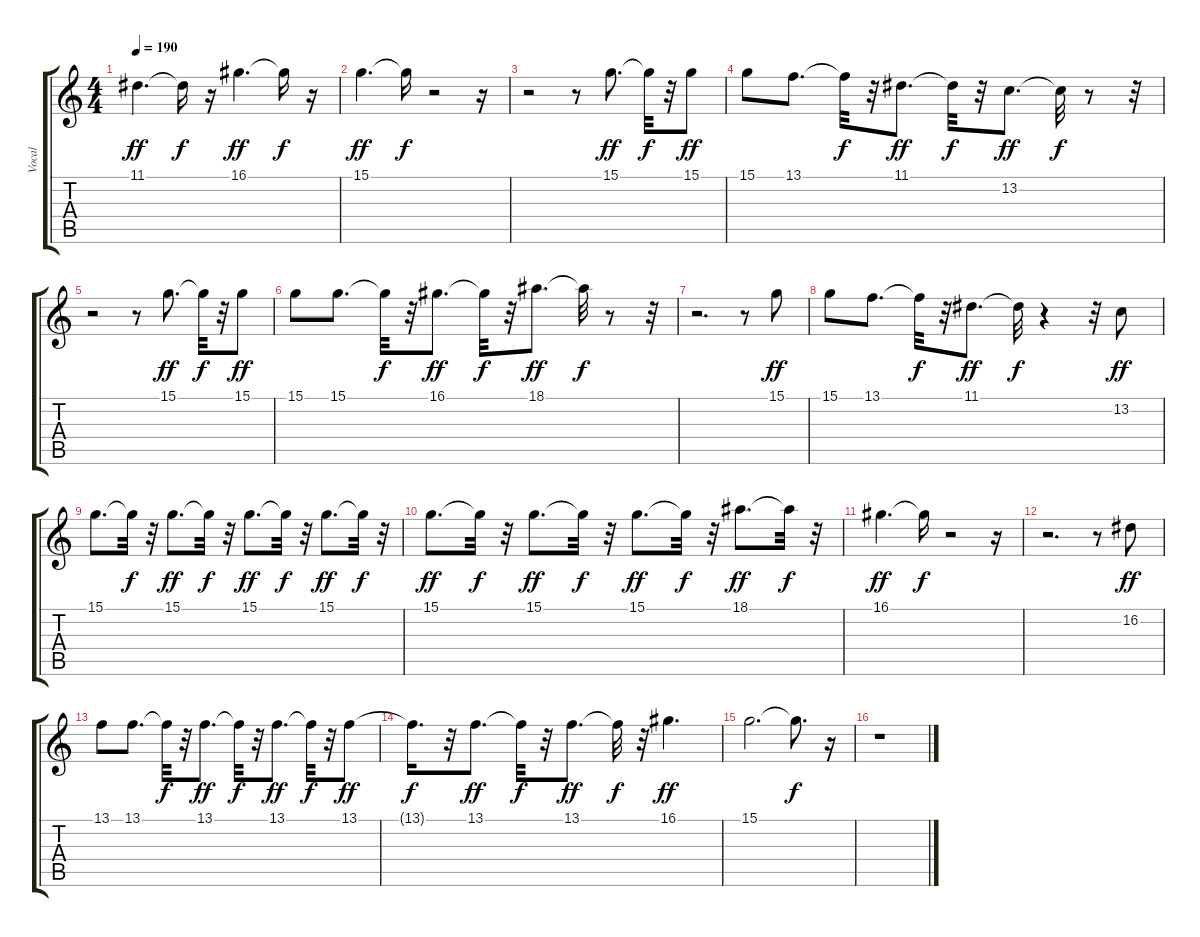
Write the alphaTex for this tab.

\track ("Vocal" "Vocal") {instrument lead6voice}
\staff {score tabs}
\tuning (E4 B3 G3 D3 A2 E2) {hide}
\ts (4 4)
\tempo 190
\clef g2
\ks c
11.1.4{d dy ff} 11.1{t}.16{dy f} r.16 16.1.4{d dy ff} 16.1{t}.16{dy f} r.16 |
15.1.4{d dy ff} 15.1{t}.16{dy f} r.2 r.16 |
r.2 r.8 15.1.8{d dy ff} 15.1{t}.32{dy f} r.32 15.1.8{dy ff} |
15.1.8 13.1.8{d} 13.1{t}.32{dy f} r.32 11.1.8{d dy ff} 11.1{t}.32{dy f} r.32 13.2.8{d dy ff} 13.2{t}.32{dy f} r.8 r.32 |
r.2 r.8 15.1.8{d dy ff} 15.1{t}.32{dy f} r.32 15.1.8{dy ff} |
15.1.8 15.1.8{d} 15.1{t}.32{dy f} r.32 16.1.8{d dy ff} 16.1{t}.32{dy f} r.32 18.1.8{d dy ff} 18.1{t}.32{dy f} r.8 r.32 |
r.2{d} r.8 15.1.8{dy ff} |
15.1.8 13.1.8{d} 13.1{t}.32{dy f} r.32 11.1.8{d dy ff} 11.1{t}.32{dy f} r.4 r.32 13.2.8{dy ff} |
15.1.8{d} 15.1{t}.32{dy f} r.32 15.1.8{d dy ff} 15.1{t}.32{dy f} r.32 15.1.8{d dy ff} 15.1{t}.32{dy f} r.32 15.1.8{d dy ff} 15.1{t}.32{dy f} r.32 |
15.1.8{d dy ff} 15.1{t}.32{dy f} r.32 15.1.8{d dy ff} 15.1{t}.32{dy f} r.32 15.1.8{d dy ff} 15.1{t}.32{dy f} r.32 18.1.8{d dy ff} 18.1{t}.32{dy f} r.32 |
16.1.4{d dy ff} 16.1{t}.16{dy f} r.2 r.16 |
r.2{d} r.8 16.2.8{dy ff} |
13.1.8 13.1.8{d} 13.1{t}.32{dy f} r.32 13.1.8{d dy ff} 13.1{t}.32{dy f} r.32 13.1.8{d dy ff} 13.1{t}.32{dy f} r.32 13.1.8{dy ff} |
13.1{t}.16{d dy f} r.32 13.1.8{d dy ff} 13.1{t}.32{dy f} r.32 13.1.8{d dy ff} 13.1{t}.32{dy f} r.32 16.1.4{d dy ff} |
15.1.2{d} 15.1{t}.8{d dy f} r.16 |
r.1
